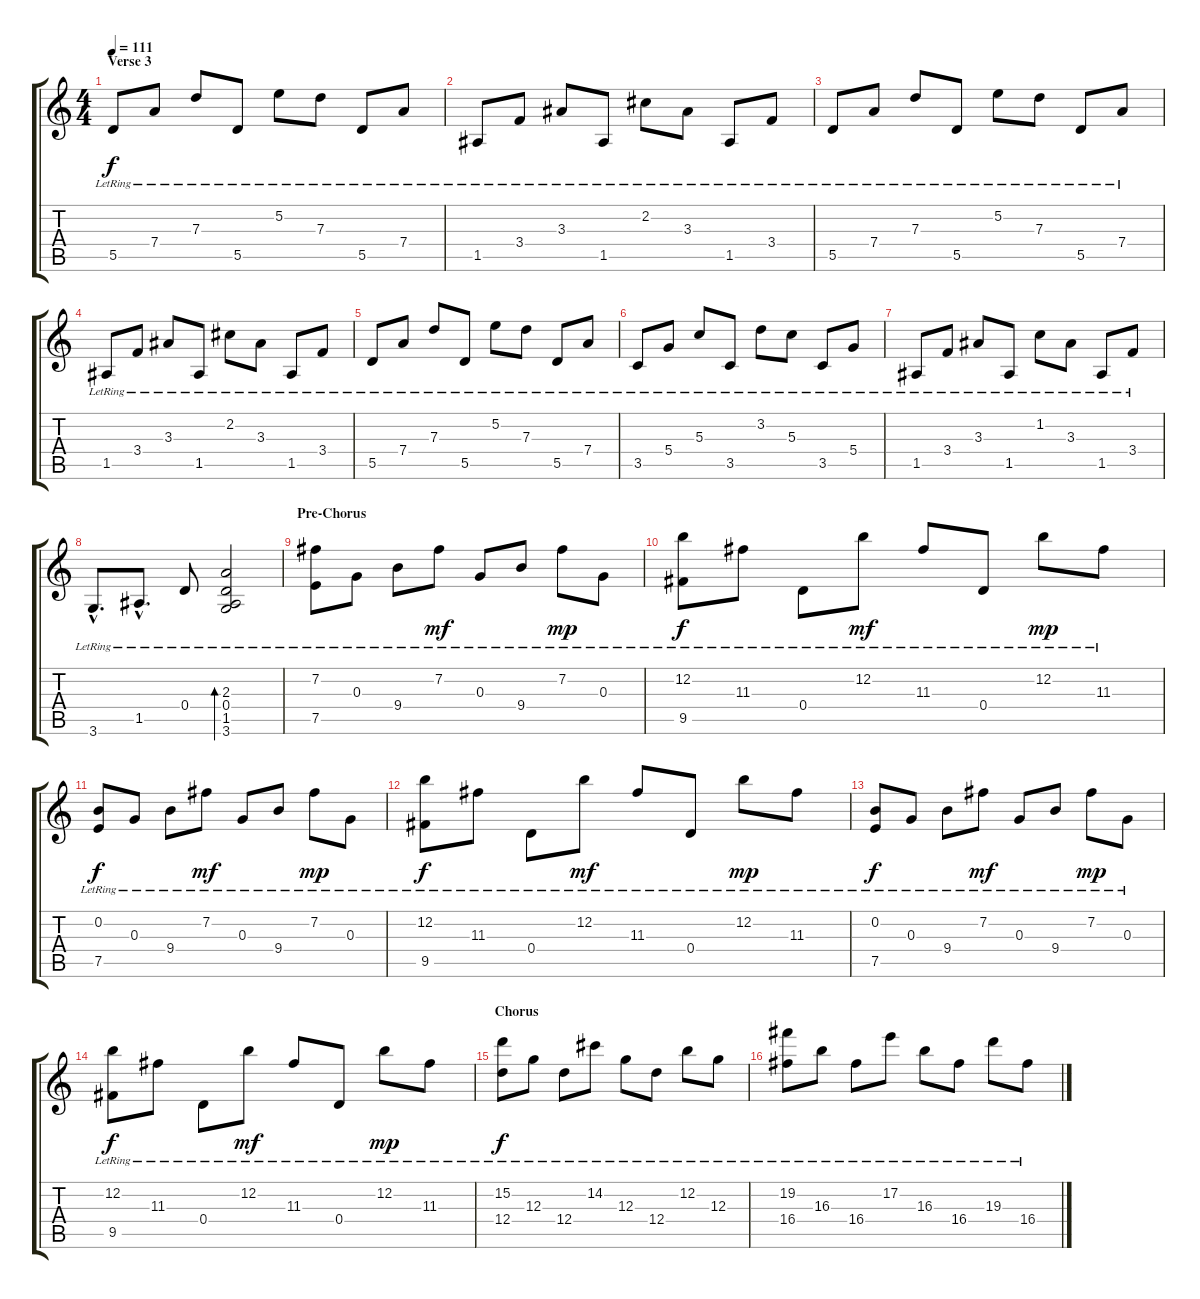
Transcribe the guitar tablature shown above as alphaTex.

\track "" {instrument acousticguitarsteel}
\staff {score tabs}
\tuning (E4 B3 G3 D3 A2 E2) {hide}
\ts (4 4)
\section ("" "Verse 3")
\tempo 111
\clef g2
\ks c
5.5{lr}.8{dy f} 7.4{lr}.8 7.3{lr}.8 5.5{lr}.8 5.2{lr}.8 7.3{lr}.8 5.5{lr}.8 7.4{lr}.8 |
1.5{lr}.8 3.4{lr}.8 3.3{lr}.8 1.5{lr}.8 2.2{lr}.8 3.3{lr}.8 1.5{lr}.8 3.4{lr}.8 |
5.5{lr}.8 7.4{lr}.8 7.3{lr}.8 5.5{lr}.8 5.2{lr}.8 7.3{lr}.8 5.5{lr}.8 7.4{lr}.8 |
1.5{lr}.8 3.4{lr}.8 3.3{lr}.8 1.5{lr}.8 2.2{lr}.8 3.3{lr}.8 1.5{lr}.8 3.4{lr}.8 |
5.5{lr}.8 7.4{lr}.8 7.3{lr}.8 5.5{lr}.8 5.2{lr}.8 7.3{lr}.8 5.5{lr}.8 7.4{lr}.8 |
3.5{lr}.8 5.4{lr}.8 5.3{lr}.8 3.5{lr}.8 3.2{lr}.8 5.3{lr}.8 3.5{lr}.8 5.4{lr}.8 |
1.5{lr}.8 3.4{lr}.8 3.3{lr}.8 1.5{lr}.8 1.2{lr}.8 3.3{lr}.8 1.5{lr}.8 3.4{lr}.8 |
3.6{hac lr}.8{d} 1.5{hac lr}.8{d} 0.4{lr}.8 (2.3{lr} 0.4 1.5 3.6).2{bd 240} |
\section ("" "Pre-Chorus")
(7.2{lr} 7.5{lr}).8 0.3{lr}.8 9.4{lr}.8 7.2{lr}.8{dy mf} 0.3{lr}.8 9.4{lr}.8 7.2{lr}.8{dy mp} 0.3{lr}.8 |
(12.2{lr} 9.5{lr}).8{dy f} 11.3{lr}.8 0.4{lr}.8 12.2{lr}.8{dy mf} 11.3{lr}.8 0.4{lr}.8 12.2{lr}.8{dy mp} 11.3{lr}.8 |
(0.2{lr} 7.5{lr}).8{dy f} 0.3{lr}.8 9.4{lr}.8 7.2{lr}.8{dy mf} 0.3{lr}.8 9.4{lr}.8 7.2{lr}.8{dy mp} 0.3{lr}.8 |
(12.2{lr} 9.5{lr}).8{dy f} 11.3{lr}.8 0.4{lr}.8 12.2{lr}.8{dy mf} 11.3{lr}.8 0.4{lr}.8 12.2{lr}.8{dy mp} 11.3{lr}.8 |
(0.2{lr} 7.5{lr}).8{dy f} 0.3{lr}.8 9.4{lr}.8 7.2{lr}.8{dy mf} 0.3{lr}.8 9.4{lr}.8 7.2{lr}.8{dy mp} 0.3{lr}.8 |
(12.2{lr} 9.5{lr}).8{dy f} 11.3{lr}.8 0.4{lr}.8 12.2{lr}.8{dy mf} 11.3{lr}.8 0.4{lr}.8 12.2{lr}.8{dy mp} 11.3{lr}.8 |
\section ("" "Chorus")
(15.2{lr} 12.4{lr}).8{dy f} 12.3{lr}.8 12.4{lr}.8 14.2{lr}.8 12.3{lr}.8 12.4{lr}.8 12.2{lr}.8 12.3{lr}.8 |
(19.2{lr} 16.4{lr}).8 16.3{lr}.8 16.4{lr}.8 17.2{lr}.8 16.3{lr}.8 16.4{lr}.8 19.3{lr}.8 16.4{lr}.8
